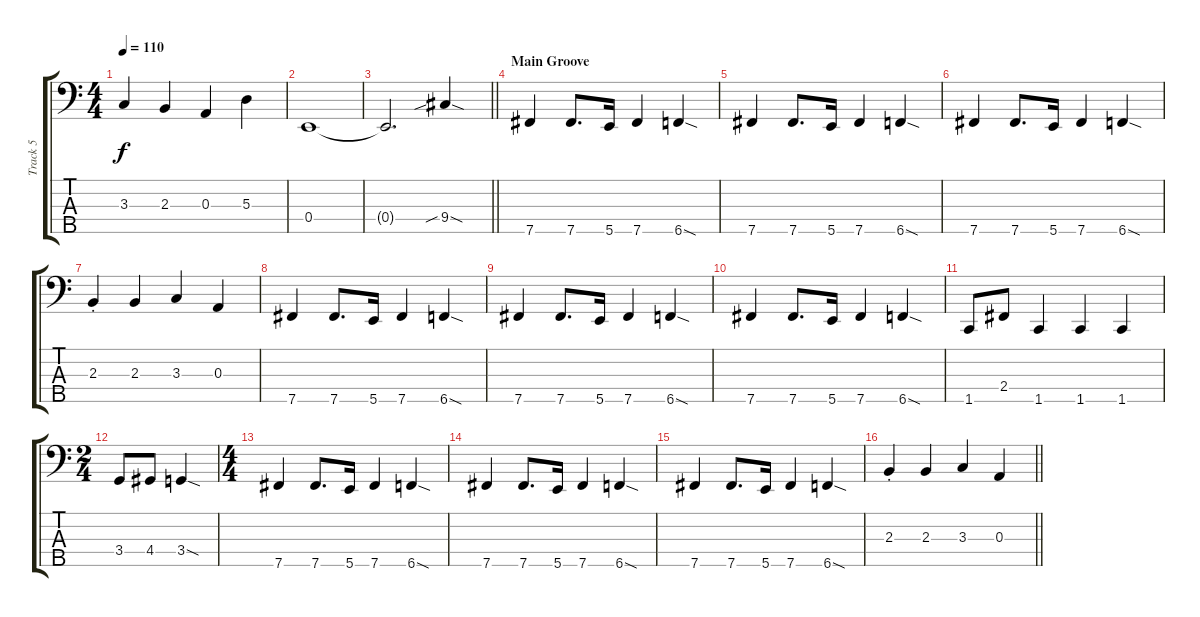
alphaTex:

\track ("Track 5" "Track 5") {instrument electricbassfinger}
\staff {score tabs}
\tuning (G2 D2 A1 E1 B0) {hide}
\ts (4 4)
\tempo 110
\clef f4
\ks c
3.3.4{dy f} 2.3.4 0.3.4 5.3.4 |
0.4.1 |
\barLineRight lightlight
0.4{t}.2{d} 9.4{sib sod}.4 |
\section ("" "Main Groove")
7.5.4 7.5.8{d} 5.5.16 7.5.4 6.5{sod}.4 |
7.5.4 7.5.8{d} 5.5.16 7.5.4 6.5{sod}.4 |
7.5.4 7.5.8{d} 5.5.16 7.5.4 6.5{sod}.4 |
2.3{st}.4 2.3.4 3.3.4 0.3.4 |
7.5.4 7.5.8{d} 5.5.16 7.5.4 6.5{sod}.4 |
7.5.4 7.5.8{d} 5.5.16 7.5.4 6.5{sod}.4 |
7.5.4 7.5.8{d} 5.5.16 7.5.4 6.5{sod}.4 |
1.5.8 2.4.8 1.5.4 1.5.4 1.5.4 |
\ts (2 4)
3.4.8 4.4.8 3.4{sod}.4 |
\ts (4 4)
7.5.4 7.5.8{d} 5.5.16 7.5.4 6.5{sod}.4 |
7.5.4 7.5.8{d} 5.5.16 7.5.4 6.5{sod}.4 |
7.5.4 7.5.8{d} 5.5.16 7.5.4 6.5{sod}.4 |
\barLineRight lightlight
2.3{st}.4 2.3.4 3.3.4 0.3.4
